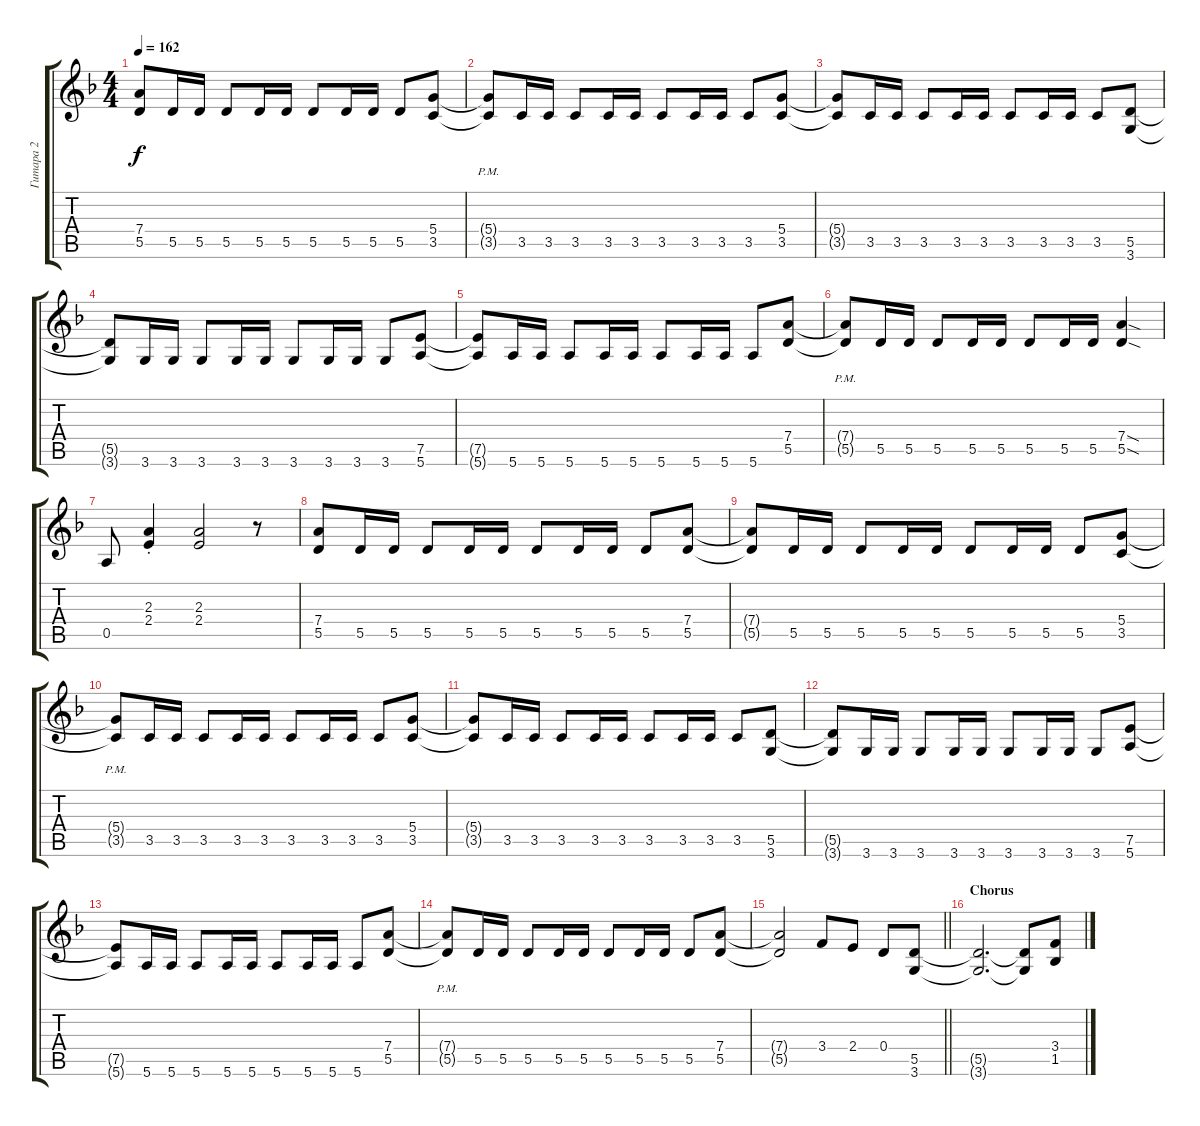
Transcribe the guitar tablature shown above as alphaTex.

\track ("Гитара 2" "Гитара 2") {instrument distortionguitar}
\staff {score tabs}
\tuning (E4 B3 G3 D3 A2 E2) {hide}
\ts (4 4)
\tempo 162
\clef g2
\ks dminor
(7.4{t} 5.5{t}).8{dy f} 5.5.16 5.5.16 5.5.8 5.5.16 5.5.16 5.5.8 5.5.16 5.5.16 5.5.8 (5.4 3.5).8 |
(5.4{pm t} 3.5{pm t}).8 3.5.16 3.5.16 3.5.8 3.5.16 3.5.16 3.5.8 3.5.16 3.5.16 3.5.8 (5.4 3.5).8 |
(5.4{t} 3.5{t}).8 3.5.16 3.5.16 3.5.8 3.5.16 3.5.16 3.5.8 3.5.16 3.5.16 3.5.8 (5.5 3.6).8 |
(5.5{t} 3.6{t}).8 3.6.16 3.6.16 3.6.8 3.6.16 3.6.16 3.6.8 3.6.16 3.6.16 3.6.8 (7.5 5.6).8 |
(7.5{t} 5.6{t}).8 5.6.16 5.6.16 5.6.8 5.6.16 5.6.16 5.6.8 5.6.16 5.6.16 5.6.8 (7.4 5.5).8 |
(7.4{pm t} 5.5{pm t}).8 5.5.16 5.5.16 5.5.8 5.5.16 5.5.16 5.5.8 5.5.16 5.5.16 (7.4{sod} 5.5{sod}).4 |
0.5.8 (2.3{st} 2.4{st}).4 (2.3 2.4).2 r.8 |
(7.4 5.5).8 5.5.16 5.5.16 5.5.8 5.5.16 5.5.16 5.5.8 5.5.16 5.5.16 5.5.8 (7.4 5.5).8 |
(7.4{t} 5.5{t}).8 5.5.16 5.5.16 5.5.8 5.5.16 5.5.16 5.5.8 5.5.16 5.5.16 5.5.8 (5.4 3.5).8 |
(5.4{pm t} 3.5{pm t}).8 3.5.16 3.5.16 3.5.8 3.5.16 3.5.16 3.5.8 3.5.16 3.5.16 3.5.8 (5.4 3.5).8 |
(5.4{t} 3.5{t}).8 3.5.16 3.5.16 3.5.8 3.5.16 3.5.16 3.5.8 3.5.16 3.5.16 3.5.8 (5.5 3.6).8 |
(5.5{t} 3.6{t}).8 3.6.16 3.6.16 3.6.8 3.6.16 3.6.16 3.6.8 3.6.16 3.6.16 3.6.8 (7.5 5.6).8 |
(7.5{t} 5.6{t}).8 5.6.16 5.6.16 5.6.8 5.6.16 5.6.16 5.6.8 5.6.16 5.6.16 5.6.8 (7.4 5.5).8 |
(7.4{pm t} 5.5{pm t}).8 5.5.16 5.5.16 5.5.8 5.5.16 5.5.16 5.5.8 5.5.16 5.5.16 5.5.8 (7.4 5.5).8 |
\barLineRight lightlight
(7.4{t} 5.5{t}).2 3.4.8 2.4.8 0.4.8 (5.5 3.6).8 |
\section ("" "Chorus")
(5.5{t} 3.6{t}).2{d} (5.5{t} 3.6{t}).8 (3.4 1.5).8
